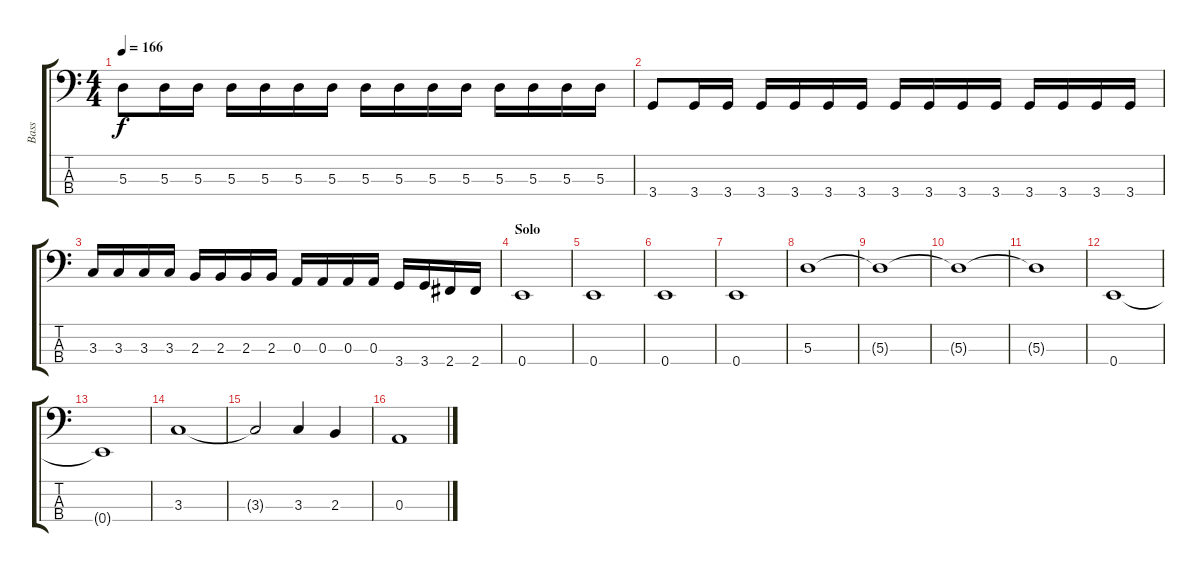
\track ("Bass" "Bass") {instrument electricbassfinger}
\staff {score tabs}
\tuning (G2 D2 A1 E1) {hide}
\ts (4 4)
\tempo 166
\clef f4
\ks c
5.3.8{dy f} 5.3.16 5.3.16 5.3.16 5.3.16 5.3.16 5.3.16 5.3.16 5.3.16 5.3.16 5.3.16 5.3.16 5.3.16 5.3.16 5.3.16 |
3.4.8 3.4.16 3.4.16 3.4.16 3.4.16 3.4.16 3.4.16 3.4.16 3.4.16 3.4.16 3.4.16 3.4.16 3.4.16 3.4.16 3.4.16 |
3.3.16 3.3.16 3.3.16 3.3.16 2.3.16 2.3.16 2.3.16 2.3.16 0.3.16 0.3.16 0.3.16 0.3.16 3.4.16 3.4.16 2.4.16 2.4.16 |
\section ("" "Solo")
0.4.1 |
0.4.1 |
0.4.1 |
0.4.1 |
5.3.1 |
5.3{t}.1 |
5.3{t}.1 |
5.3{t}.1 |
\section ("" "")
0.4.1 |
0.4{t}.1 |
3.3.1 |
3.3{t}.2 3.3.4 2.3.4 |
0.3.1
